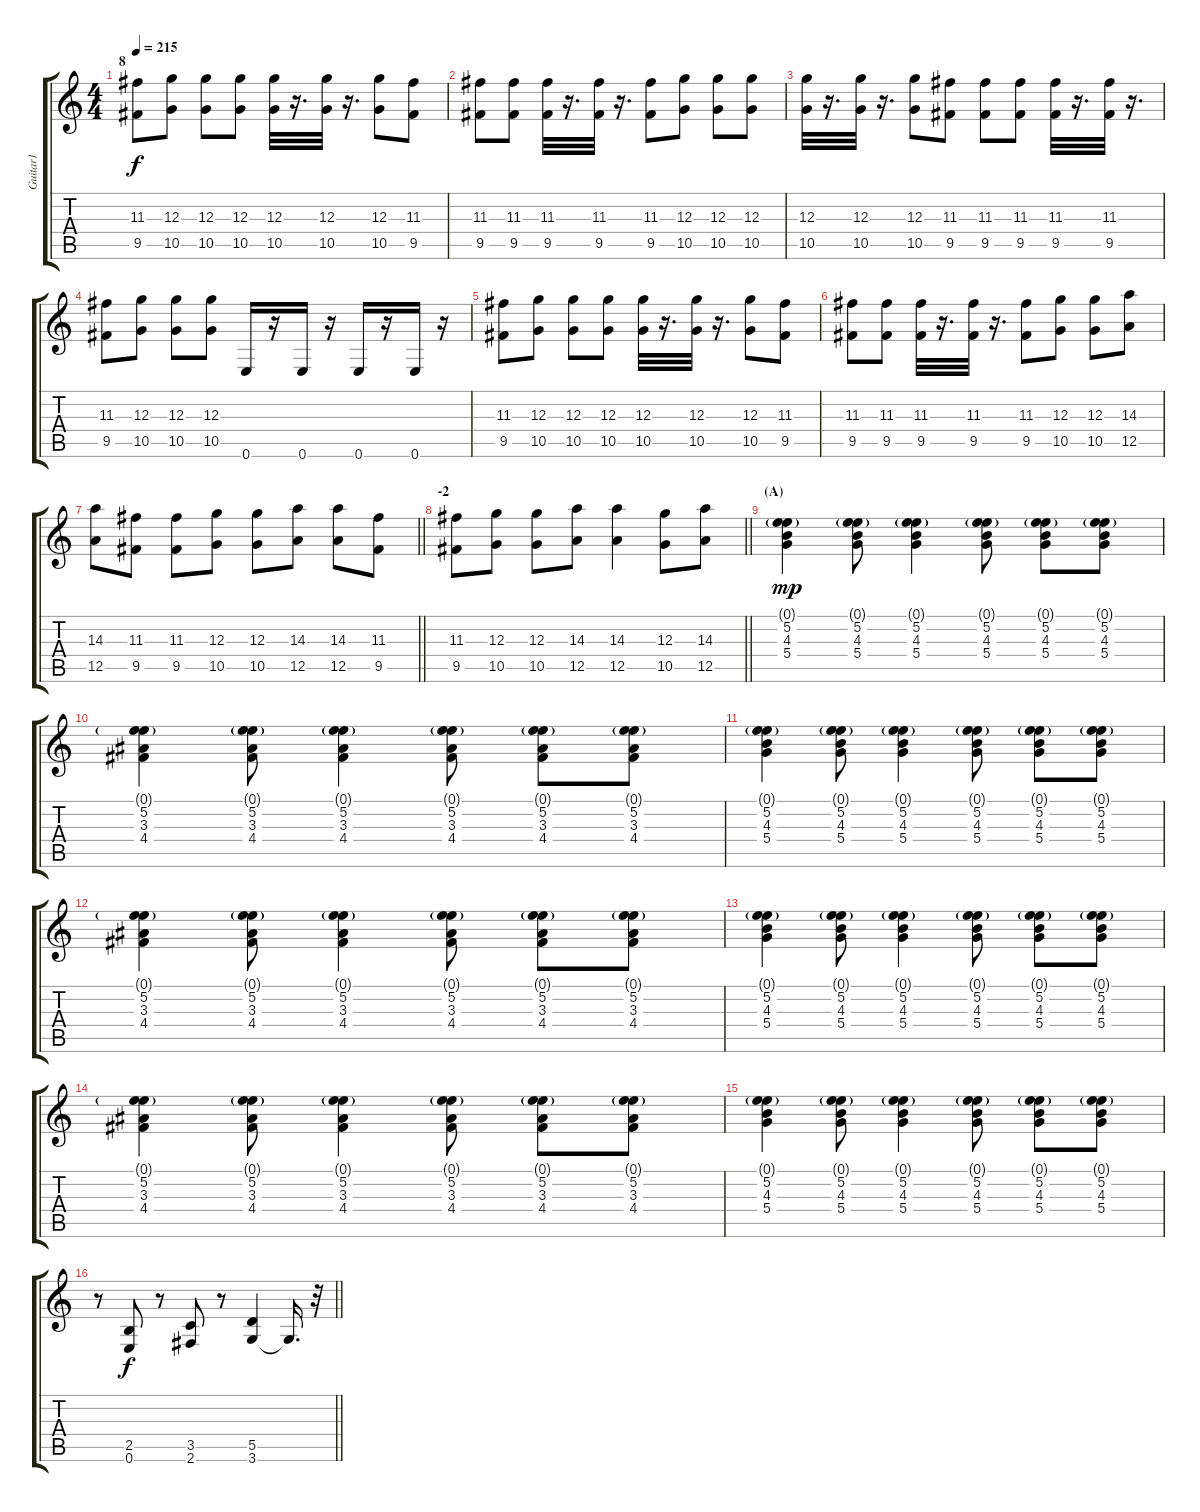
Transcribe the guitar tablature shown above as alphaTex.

\track ("Guitar1" "Guitar1") {instrument distortionguitar}
\staff {score tabs}
\tuning (E4 B3 G3 D3 A2 E2) {hide}
\ts (4 4)
\section ("" "8")
\tempo 215
\clef g2
\ks c
(11.3 9.5).8{dy f} (12.3 10.5).8 (12.3 10.5).8 (12.3 10.5).8 (12.3 10.5).32 r.16{d} (12.3 10.5).32 r.16{d} (12.3 10.5).8 (11.3 9.5).8 |
(11.3 9.5).8 (11.3 9.5).8 (11.3 9.5).32 r.16{d} (11.3 9.5).32 r.16{d} (11.3 9.5).8 (12.3 10.5).8 (12.3 10.5).8 (12.3 10.5).8 |
(12.3 10.5).32 r.16{d} (12.3 10.5).32 r.16{d} (12.3 10.5).8 (11.3 9.5).8 (11.3 9.5).8 (11.3 9.5).8 (11.3 9.5).32 r.16{d} (11.3 9.5).32 r.16{d} |
(11.3 9.5).8 (12.3 10.5).8 (12.3 10.5).8 (12.3 10.5).8 0.6.16 r.16 0.6.16 r.16 0.6.16 r.16 0.6.16 r.16 |
(11.3 9.5).8 (12.3 10.5).8 (12.3 10.5).8 (12.3 10.5).8 (12.3 10.5).32 r.16{d} (12.3 10.5).32 r.16{d} (12.3 10.5).8 (11.3 9.5).8 |
(11.3 9.5).8 (11.3 9.5).8 (11.3 9.5).32 r.16{d} (11.3 9.5).32 r.16{d} (11.3 9.5).8 (12.3 10.5).8 (12.3 10.5).8 (14.3 12.5).8 |
\barLineRight lightlight
(14.3 12.5).8 (11.3 9.5).8 (11.3 9.5).8 (12.3 10.5).8 (12.3 10.5).8 (14.3 12.5).8 (14.3 12.5).8 (11.3 9.5).8 |
\section ("" "-2")
\barLineRight lightlight
(11.3 9.5).8 (12.3 10.5).8 (12.3 10.5).8 (14.3 12.5).8 (14.3 12.5).4 (12.3 10.5).8 (14.3 12.5).8 |
\section ("" "(A)")
(0.1{g} 5.2 4.3 5.4).4{dy mp} (0.1{g} 5.2 4.3 5.4).8 (0.1{g} 5.2 4.3 5.4).4 (0.1{g} 5.2 4.3 5.4).8 (0.1{g} 5.2 4.3 5.4).8 (0.1{g} 5.2 4.3 5.4).8 |
(0.1{g} 5.2 3.3 4.4).4 (0.1{g} 5.2 3.3 4.4).8 (0.1{g} 5.2 3.3 4.4).4 (0.1{g} 5.2 3.3 4.4).8 (0.1{g} 5.2 3.3 4.4).8 (0.1{g} 5.2 3.3 4.4).8 |
(0.1{g} 5.2 4.3 5.4).4 (0.1{g} 5.2 4.3 5.4).8 (0.1{g} 5.2 4.3 5.4).4 (0.1{g} 5.2 4.3 5.4).8 (0.1{g} 5.2 4.3 5.4).8 (0.1{g} 5.2 4.3 5.4).8 |
(0.1{g} 5.2 3.3 4.4).4 (0.1{g} 5.2 3.3 4.4).8 (0.1{g} 5.2 3.3 4.4).4 (0.1{g} 5.2 3.3 4.4).8 (0.1{g} 5.2 3.3 4.4).8 (0.1{g} 5.2 3.3 4.4).8 |
(0.1{g} 5.2 4.3 5.4).4 (0.1{g} 5.2 4.3 5.4).8 (0.1{g} 5.2 4.3 5.4).4 (0.1{g} 5.2 4.3 5.4).8 (0.1{g} 5.2 4.3 5.4).8 (0.1{g} 5.2 4.3 5.4).8 |
(0.1{g} 5.2 3.3 4.4).4 (0.1{g} 5.2 3.3 4.4).8 (0.1{g} 5.2 3.3 4.4).4 (0.1{g} 5.2 3.3 4.4).8 (0.1{g} 5.2 3.3 4.4).8 (0.1{g} 5.2 3.3 4.4).8 |
(0.1{g} 5.2 4.3 5.4).4 (0.1{g} 5.2 4.3 5.4).8 (0.1{g} 5.2 4.3 5.4).4 (0.1{g} 5.2 4.3 5.4).8 (0.1{g} 5.2 4.3 5.4).8 (0.1{g} 5.2 4.3 5.4).8 |
\barLineRight lightlight
r.8 (2.5 0.6).8{dy f} r.8 (3.5 2.6).8 r.8 (5.5 3.6).4 3.6{t}.16{d} r.32
